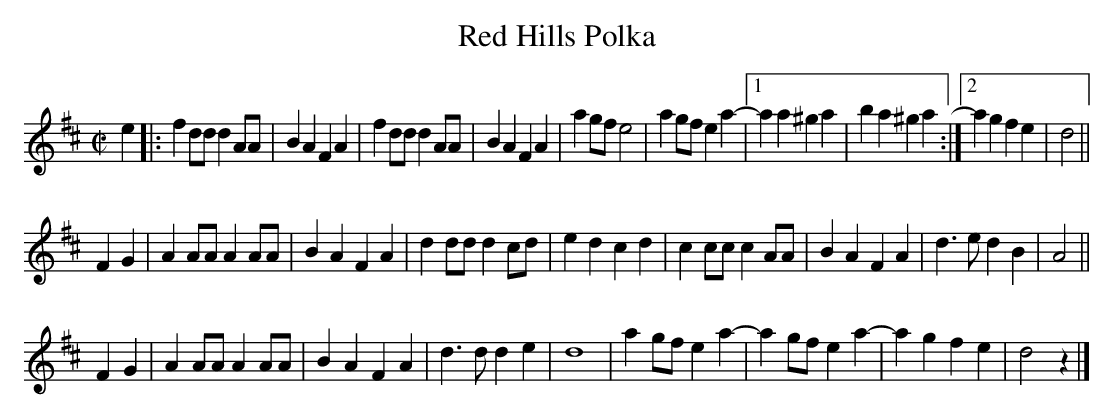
X:1
T: Red Hills Polka
M: C|
L: 1/8
K: D
e2 |:\
f2dd d2AA | B2A2 F2A2 | f2dd d2AA | B2A2 F2A2 |\
a2gf e4 | a2gf e2a2- |1 a2a2 ^g2a2 | b2a2 ^g2a2 :|2 a2g2 f2e2 | d4 ||
F2G2 |\
A2AA A2AA | B2A2 F2A2 | d2dd d2cd | e2d2 c2d2 |\
c2cc c2AA | B2A2 F2A2 | d3e  d2B2 | A4 ||
F2G2 |\
A2AA A2AA | B2A2 F2A2 | d3d d2e2 | d8 |\
a2gf e2a2- | a2gf e2a2- | a2g2 f2e2 | d4 z2 |]
